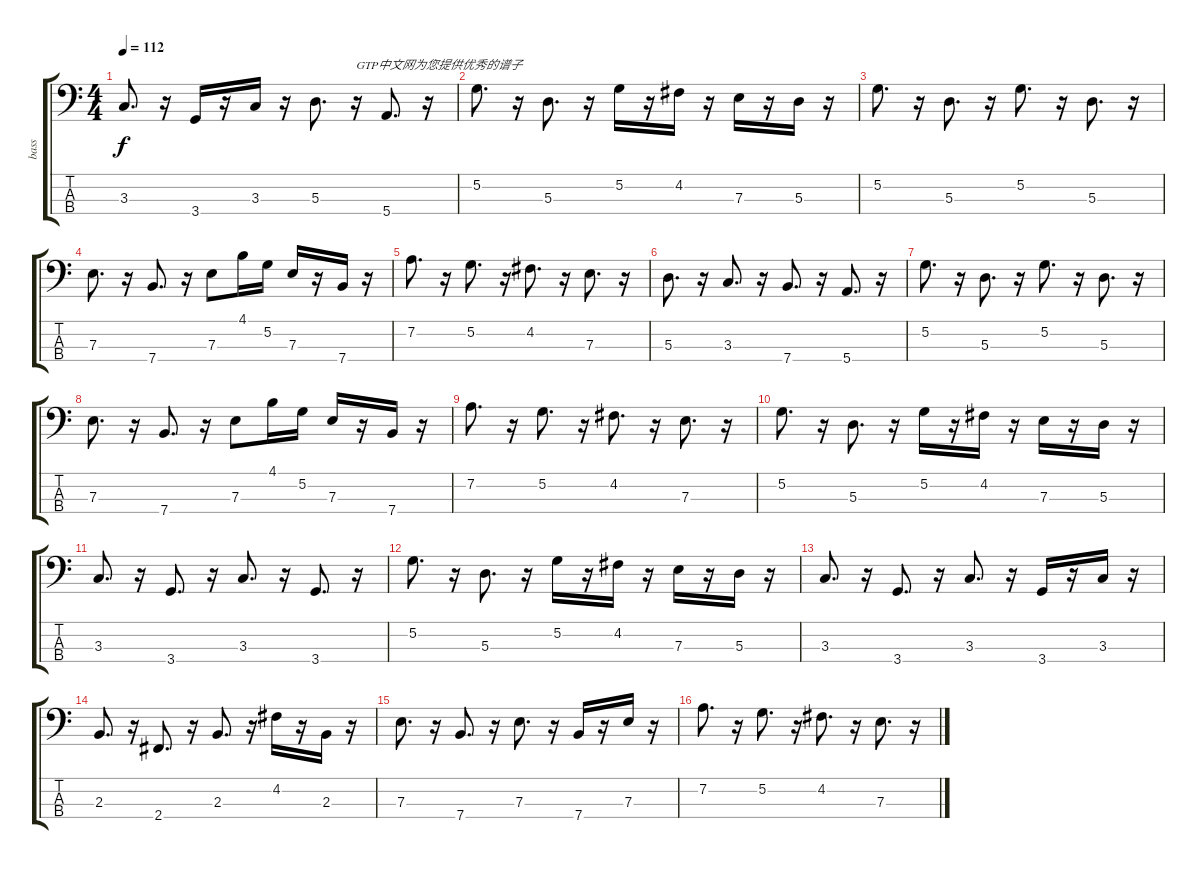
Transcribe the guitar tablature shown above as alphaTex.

\track ("bass" "bass") {instrument electricbassfinger}
\staff {score tabs}
\tuning (G2 D2 A1 E1) {hide}
\ts (4 4)
\tempo 112
\clef f4
\ks c
3.3.8{d dy f} r.16 3.4.16 r.16 3.3.16 r.16 5.3.8{d} r.16{txt "GTP中文网为您提供优秀的谱子"} 5.4.8{d} r.16 |
5.2.8{d} r.16 5.3.8{d} r.16 5.2.16 r.16 4.2.16 r.16 7.3.16 r.16 5.3.16 r.16 |
5.2.8{d} r.16 5.3.8{d} r.16 5.2.8{d} r.16 5.3.8{d} r.16 |
7.3.8{d} r.16 7.4.8{d} r.16 7.3.8 4.1.16 5.2.16 7.3.16 r.16 7.4.16 r.16 |
7.2.8{d} r.16 5.2.8{d} r.16 4.2.8{d} r.16 7.3.8{d} r.16 |
5.3.8{d} r.16 3.3.8{d} r.16 7.4.8{d} r.16 5.4.8{d} r.16 |
5.2.8{d} r.16 5.3.8{d} r.16 5.2.8{d} r.16 5.3.8{d} r.16 |
7.3.8{d} r.16 7.4.8{d} r.16 7.3.8 4.1.16 5.2.16 7.3.16 r.16 7.4.16 r.16 |
7.2.8{d} r.16 5.2.8{d} r.16 4.2.8{d} r.16 7.3.8{d} r.16 |
5.2.8{d} r.16 5.3.8{d} r.16 5.2.16 r.16 4.2.16 r.16 7.3.16 r.16 5.3.16 r.16 |
3.3.8{d} r.16 3.4.8{d} r.16 3.3.8{d} r.16 3.4.8{d} r.16 |
5.2.8{d} r.16 5.3.8{d} r.16 5.2.16 r.16 4.2.16 r.16 7.3.16 r.16 5.3.16 r.16 |
3.3.8{d} r.16 3.4.8{d} r.16 3.3.8{d} r.16 3.4.16 r.16 3.3.16 r.16 |
2.3.8{d} r.16 2.4.8{d} r.16 2.3.8{d} r.16 4.2.16 r.16 2.3.16 r.16 |
7.3.8{d} r.16 7.4.8{d} r.16 7.3.8{d} r.16 7.4.16 r.16 7.3.16 r.16 |
7.2.8{d} r.16 5.2.8{d} r.16 4.2.8{d} r.16 7.3.8{d} r.16
